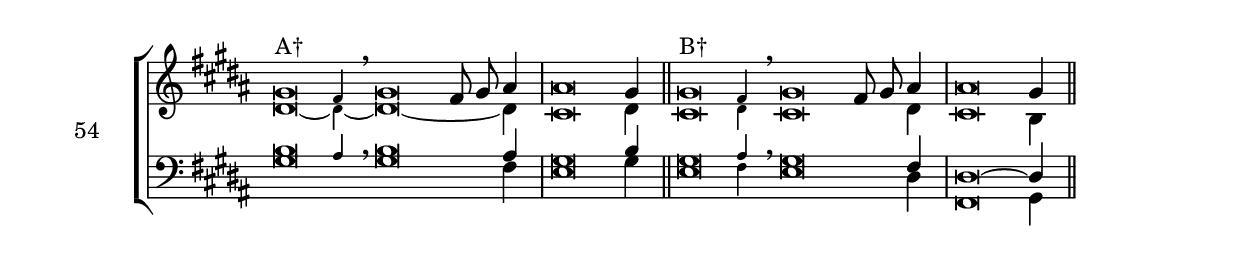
\version "2.18.2"
\version "2.18.2"

divisioMinima = {
    \bar ""
    \once \override BreathingSign.stencil = #ly:breathing-sign::divisio-minima
    \once \override BreathingSign.Y-offset = #0
    \breathe
}

dm = {
    \bar ""
    \once \override BreathingSign.stencil = #ly:breathing-sign::divisio-maior
    \once \override BreathingSign.Y-offset = #0
    \breathe
}
divisioMaxima = {
    \bar ""
    \once \override BreathingSign.stencil = #ly:breathing-sign::divisio-maxima
    \once \override BreathingSign.Y-offset = #0
    \breathe
}

fi = { \bar "||" }
ll = { \once \override LyricText.self-alignment-X = #LEFT }
sm = { \set melismaBusyProperties = #'() }
usm = { \unset melismaBusyProperties }

global = {
    \key gis \minor
    \cadenzaOn
    \set tieWaitForNote = ##t
    \autoBeamOff
    %\hide Staff.Stem
}

sopranoOneFlex = { \afterGrace gis'\breve^"A†" fis'4 \breathe gis'\breve fis'8 gis'8 ais'4  \bar "|" ais'\breve gis'4 \bar "||" }
sopranoOne = { gis'\breve^"A" fis'8 gis'8 ais'4  \bar "|" ais'\breve gis'4 \bar "||" }
sopranoTwoFlex = { \afterGrace gis'\breve^"B†" fis'4 \breathe gis'\breve fis'8 gis'8 ais'4  \bar "|" ais'\breve gis'4 \bar "||" }
sopranoTwo = { gis'\breve^"B" fis'8 gis'8 ais'4  \bar "|" ais'\breve gis'4 \bar "||" }

altoOneFlex = { \afterGrace dis'\breve~ dis'4~ dis'\breve~ s4 dis'4 cis'\breve dis'4}
altoOne = { dis'\breve~ s4 dis'4 cis'\breve dis'4 }
altoTwoFlex = { \afterGrace cis'\breve dis'4 cis'\breve s4 dis'4 cis'\breve b4 }
altoTwo = { cis'\breve s4 dis'4 cis'\breve b4 }

tenorOneFlex = { \afterGrace b\breve ais4 \breathe b\breve s4 ais4 \bar "|" gis\breve b4 \bar "||" }
tenorOne = { b\breve s4 ais4 \bar "|" gis\breve b4 \bar "||" }
tenorTwoFlex = { \afterGrace gis\breve ais4 \breathe gis\breve s4 fis4 \bar "|" dis\breve~ dis4 \bar "||" }
tenorTwo = {gis\breve s4 fis4 \bar "|" dis\breve~ dis4 \bar "||"  }

bassOneFlex = { gis\breve gis\breve s4 fis4 e\breve gis4 }
bassOne = { gis\breve s4 fis4 e\breve gis4 }
bassTwoFlex = { \afterGrace e\breve fis4 e\breve s4 dis4 fis,\breve gis,4 }
bassTwo = { e\breve s4 dis4 fis,\breve gis,4 }




sopMusic = {
    \global
    \voiceOne
    \sopranoOneFlex
    \sopranoTwoFlex
}
altoMusic = {
    \global
    \voiceTwo
    \altoOneFlex
    \altoTwoFlex
    %\altoOne
    %\altoTwo
}
tenorMusic = {
    \global
    \voiceOne
    \tenorOneFlex
    \tenorTwoFlex
    %\tenorOne
    %\tenorTwo
}
bassMusic = {
    \global
    \voiceTwo
    \bassOneFlex
    \bassTwoFlex
    %\bassOne
    %\bassTwo
}

\score {

    \header {
        %piece = \markup { \fontsize #2 \bold "LBI_3a" }
    }
    <<
        \transpose e e {



            \new ChoirStaff \with { instrumentName = #"54" } % LBI_16b
            <<
                \new Staff ="up"
                <<
                    \clef treble
                    \accidentalStyle forget
                    \new Voice = "Soprano" \sopMusic
                    \new Voice = "Alto" \altoMusic
                >>
                \new Staff ="down"
                <<
                    \clef bass
                    \accidentalStyle forget
                    \new Voice = "Tenor" \tenorMusic
                    \new Voice = "Bass" \bassMusic
                >>
            >>
        }
    >>

    \layout 
    { 
        ragged-last = ##t
        \context 
        { 
            \Staff 
            \remove Time_signature_engraver 
        } 

    } 

}
